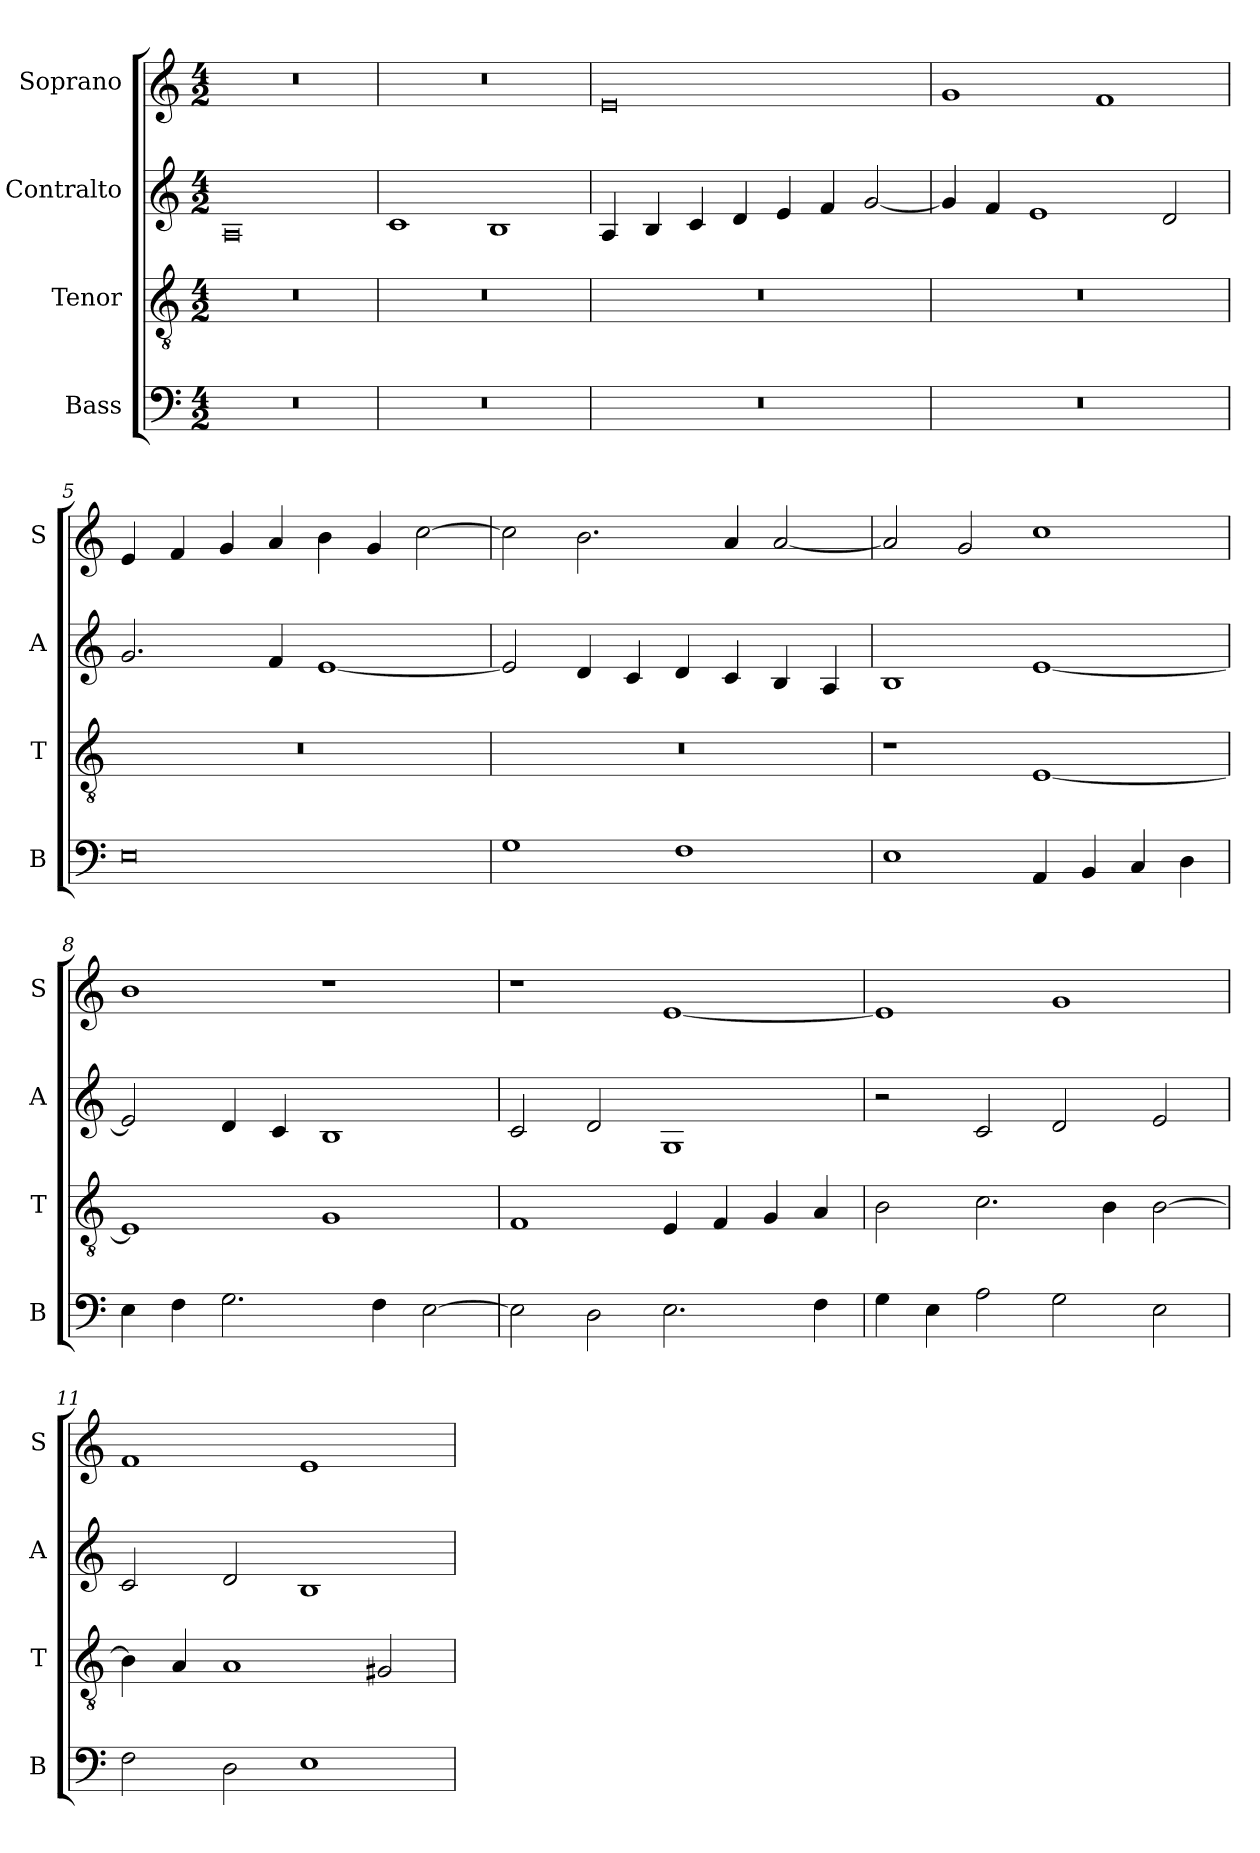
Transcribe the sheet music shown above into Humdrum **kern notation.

**kern	**kern	**kern	**kern
*part4	*part3	*part2	*part1
*staff4	*staff3	*staff2	*staff1
*I"Bass	*I"Tenor	*I"Contralto	*I"Soprano
*I'B	*I'T	*I'A	*I'S
*clefF4	*clefGv2	*clefG2	*clefG2
*k[]	*k[]	*k[]	*k[]
*E:phr	*E:phr	*E:phr	*E:phr
*M4/2	*M4/2	*M4/2	*M4/2
=1	=1	=1	=1
0r	0r	0A	0r
=2	=2	=2	=2
0r	0r	1c	0r
.	.	1B	.
=3	=3	=3	=3
0r	0r	4A	0e
.	.	4B	.
.	.	4c	.
.	.	4d	.
.	.	4e	.
.	.	4f	.
.	.	[2g	.
=4	=4	=4	=4
0r	0r	4g]	1g
.	.	4f	.
.	.	1e	.
.	.	.	1f
.	.	2d	.
=5	=5	=5	=5
0E	0r	2.g	4e
.	.	.	4f
.	.	.	4g
.	.	4f	4a
.	.	[1e	4b
.	.	.	4g
.	.	.	[2cc
=6	=6	=6	=6
1G	0r	2e]	2cc]
.	.	4d	2.b
.	.	4c	.
1F	.	4d	.
.	.	4c	4a
.	.	4B	[2a
.	.	4A	.
=7	=7	=7	=7
1E	1r	1B	2a]
.	.	.	2g
4AA	[1E	[1e	1cc
4BB	.	.	.
4C	.	.	.
4D	.	.	.
=8	=8	=8	=8
4E	1E]	2e]	1b
4F	.	.	.
2.G	.	4d	.
.	.	4c	.
.	1G	1B	1r
4F	.	.	.
[2E	.	.	.
=9	=9	=9	=9
2E]	1F	2c	1r
2D	.	2d	.
2.E	4E	1G	[1e
.	4F	.	.
.	4G	.	.
4F	4A	.	.
=10	=10	=10	=10
4G	2B	2r	1e]
4E	.	.	.
2A	2.c	2c	.
2G	.	2d	1g
.	4B	.	.
2E	[2B	2e	.
=11	=11	=11	=11
2F	4B]	2c	1f
.	4A	.	.
2D	1A	2d	.
1E	.	1B	1e
.	2G#X	.	.
=	=	=	=
*-	*-	*-	*-
